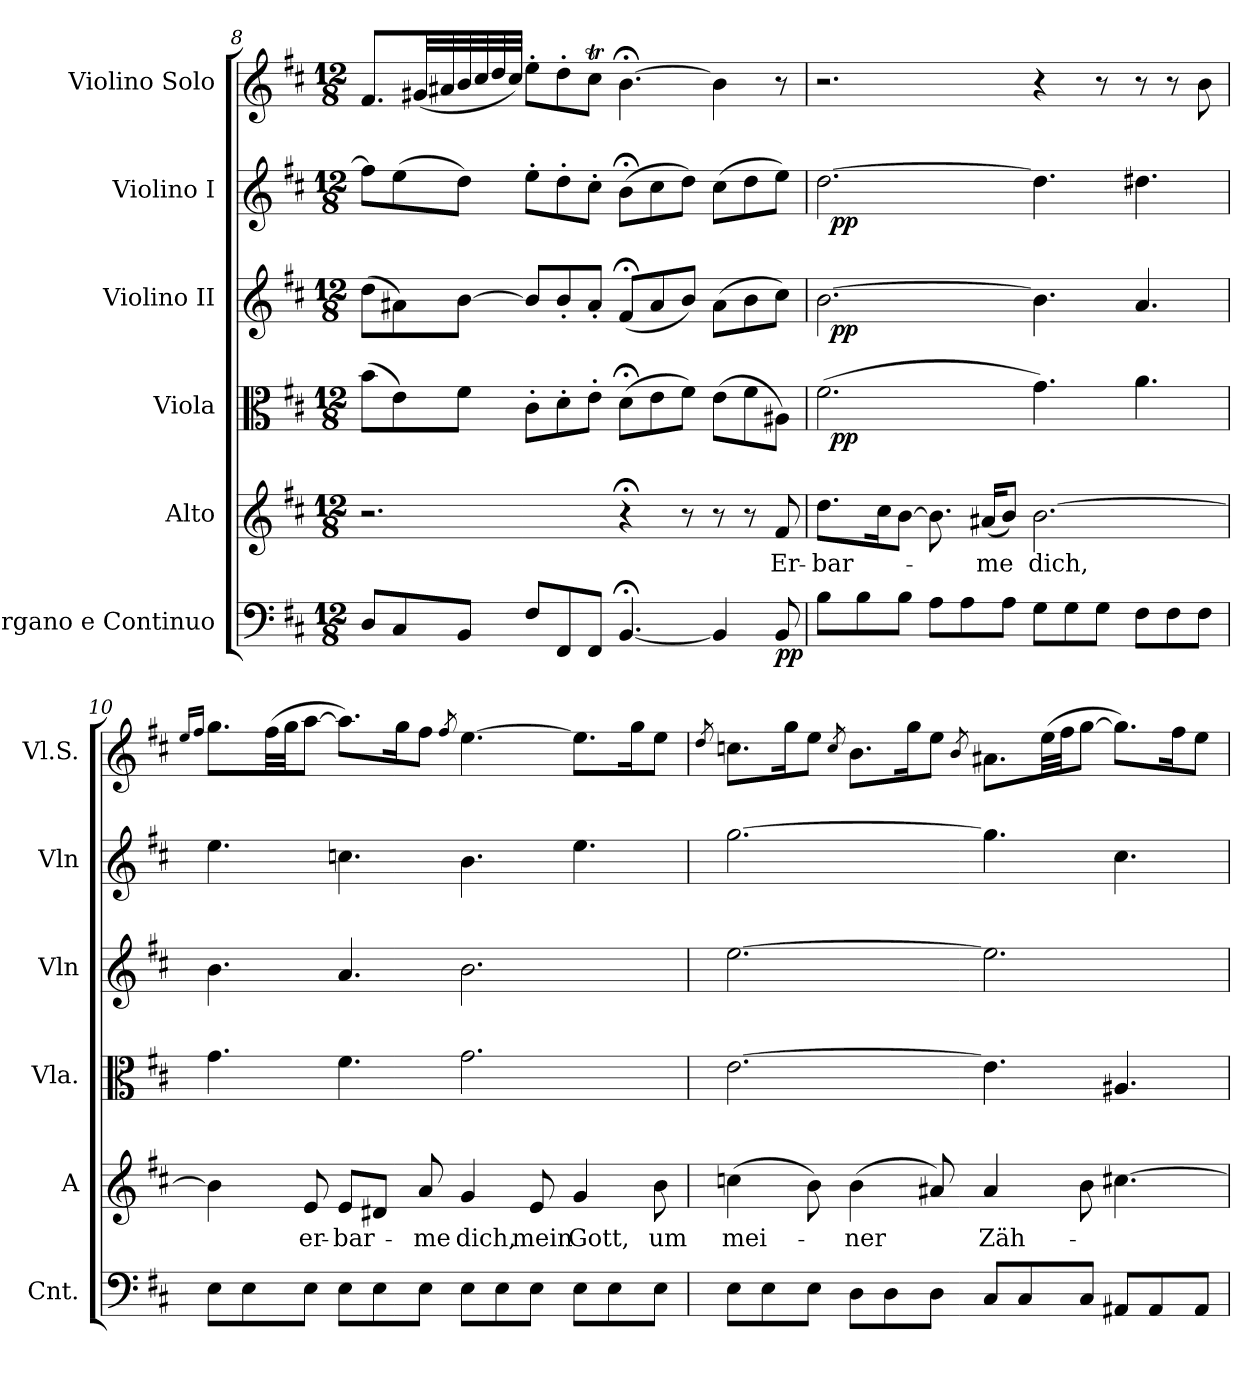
**kern	**dynam	**kern	**text	**kern	**dynam	**kern	**dynam	**kern	**dynam	**kern
*part6	*part6	*part5	*part5	*part4	*part4	*part3	*part3	*part2	*part2	*part1
*staff6	*staff6	*staff5	*staff5	*staff4	*staff4	*staff3	*staff3	*staff2	*staff2	*staff1
*I"Organo e Continuo	*	*I"Alto	*	*I"Viola	*	*I"Violino II	*	*I"Violino I	*	*I"Violino Solo
*I'Cnt.	*	*I'A	*	*I'Vla.	*	*I'Vln	*	*I'Vln	*	*I'Vl.S.
!!LO:LB:g=z
*clefF4	*	*clefG2	*	*clefC3	*	*clefG2	*	*clefG2	*	*clefG2
*k[f#c#]	*	*k[f#c#]	*	*k[f#c#]	*	*k[f#c#]	*	*k[f#c#]	*	*k[f#c#]
*D:	*	*D:	*	*D:	*	*D:	*	*D:	*	*D:
*M12/8	*	*M12/8	*	*M12/8	*	*M12/8	*	*M12/8	*	*M12/8
=8	=8	=8	=8	=8	=8	=8	=8	=8	=8	=8
8D/L	.	2.r	.	(>8b\L	.	(>8dd\L	.	8ff#\L]	.	8.f#/L
8C#/	.	.	.	8e\)	.	8a#X\)	.	(>8ee\	.	.
.	.	.	.	.	.	.	.	.	.	(<32g#X/LL
.	.	.	.	.	.	.	.	.	.	32a#X/
8BB/J	.	.	.	8f#\J	.	[8b\J	.	8dd\J)	.	32b/
.	.	.	.	.	.	.	.	.	.	32cc#/
.	.	.	.	.	.	.	.	.	.	32dd/
.	.	.	.	.	.	.	.	.	.	32cc#/JJJ)
8F#/L	.	.	.	8c#'>\L	.	8b/L]	.	8ee'>\L	.	8ee'>\L
8FF#/	.	.	.	8d'>\	.	8b'</	.	8dd'>\	.	8dd'>\
8FF#/J	.	.	.	8e'>\J	.	8a#'</J	.	8cc#'>\J	.	8cc#t\J
[4.BB;</	.	4r;<	.	(>8d;<\L	.	(<8f#;</L	.	(>8b;<\L	.	[4.b;<\
.	.	.	.	8e\	.	8a#/	.	8cc#\	.	.
.	.	8r	.	8f#\J)	.	8b/J)	.	8dd\J)	.	.
4BB/]	.	8r	.	(>8e\L	.	(>8a#\L	.	(>8cc#\L	.	4b\]
.	.	8r	.	8f#\	.	8b\	.	8dd\	.	.
!	!LO:DY:b	!	!LO:LY:b	!	!	!	!	!	!	!
8BB/	pp	8f#/	Er-	8A#X\J)	.	8cc#\J)	.	8ee\J)	.	8r
=9	=9	=9	=9	=9	=9	=9	=9	=9	=9	=9
!	!	!	!LO:LY:b	!	!	!	!	!	!	!
*	*	*	*	*^	*	*^	*	*^	*	*
8B\L	.	8.dd\L	-bar-	(>2.f#\	32ryy	.	[2.b\	32ryy	.	[2.dd\	32ryy	.	2.r
!	!	!	!	!	!	!LO:DY:b	!	!	!LO:DY:b	!	!	!LO:DY:b	!
.	.	.	.	.	1ryy	pp	.	1ryy	pp	.	1ryy	pp	.
8B\	.	.	.	.	.	.	.	.	.	.	.	.	.
.	.	16cc#\k	.	.	.	.	.	.	.	.	.	.	.
8B\J	.	[8b\J	.	.	.	.	.	.	.	.	.	.	.
8A\L	.	8.b\]	.	.	.	.	.	.	.	.	.	.	.
8A\	.	.	.	.	.	.	.	.	.	.	.	.	.
!	!	!	!LO:LY:b	!	!	!	!	!	!	!	!	!	!
.	.	(<16a#X/KL	-me	.	.	.	.	.	.	.	.	.	.
8A\J	.	8b/J)	.	.	.	.	.	.	.	.	.	.	.
!	!	!	!LO:LY:b	!	!	!	!	!	!	!	!	!	!
8G\L	.	[2.b\	dich,	4.g\)	.	.	4.b\]	.	.	4.dd\]	.	.	4r
8G\	.	.	.	.	.	.	.	.	.	.	.	.	.
8G\J	.	.	.	.	.	.	.	.	.	.	.	.	8r
.	.	.	.	.	4...ryy	.	.	4...ryy	.	.	4...ryy	.	.
8F#\L	.	.	.	4.a\	.	.	4.a/	.	.	4.dd#X\	.	.	8r
8F#\	.	.	.	.	.	.	.	.	.	.	.	.	8r
8F#\J	.	.	.	.	.	.	.	.	.	.	.	.	8b\
*	*	*	*	*v	*v	*	*	*	*	*v	*v	*	*
*	*	*	*	*	*	*v	*v	*	*	*	*
=10	=10	=10	=10	=10	=10	=10	=10	=10	=10	=10
.	.	.	.	.	.	.	.	.	.	16qee/LL
.	.	.	.	.	.	.	.	.	.	16qff#/JJ
8E\L	.	4b\]	.	4.g\	.	4.b\	.	4.ee\	.	8.gg\L
8E\	.	.	.	.	.	.	.	.	.	.
.	.	.	.	.	.	.	.	.	.	(>32ff#\LL
.	.	.	.	.	.	.	.	.	.	32gg\JJ
!	!	!	!LO:LY:b	!	!	!	!	!	!	!
8E\J	.	8e/	er-	.	.	.	.	.	.	[8aa\J
!	!	!	!LO:LY:b	!	!	!	!	!	!	!
8E\L	.	8e/L	-bar-	4.f#\	.	4.a/	.	4.ccn\	.	8.aa\L])
8E\	.	8d#X/J	.	.	.	.	.	.	.	.
.	.	.	.	.	.	.	.	.	.	16gg\k
!	!	!	!LO:LY:b	!	!	!	!	!	!	!
8E\J	.	8a/	-me	.	.	.	.	.	.	8ff#\J
.	.	.	.	.	.	.	.	.	.	8qff#/
!	!	!	!LO:LY:b	!	!	!	!	!	!	!
8E\L	.	4g/	dich,	2.g\	.	2.b\	.	4.b\	.	[4.ee\
8E\	.	.	.	.	.	.	.	.	.	.
!	!	!	!LO:LY:b	!	!	!	!	!	!	!
8E\J	.	8e/	mein	.	.	.	.	.	.	.
!	!	!	!LO:LY:b	!	!	!	!	!	!	!
8E\L	.	4g/	Gott,	.	.	.	.	4.ee\	.	8.ee\L]
8E\	.	.	.	.	.	.	.	.	.	.
.	.	.	.	.	.	.	.	.	.	16gg\k
!	!	!	!LO:LY:b	!	!	!	!	!	!	!
8E\J	.	8b\	um	.	.	.	.	.	.	8ee\J
!!LO:LB:g=z
=11	=11	=11	=11	=11	=11	=11	=11	=11	=11	=11
.	.	.	.	.	.	.	.	.	.	8qdd/
!	!	!	!LO:LY:b	!	!	!	!	!	!	!
8E\L	.	(>4ccn\	mei-	[2.e\	.	[2.ee\	.	[2.gg\	.	8.ccn\L
8E\	.	.	.	.	.	.	.	.	.	.
.	.	.	.	.	.	.	.	.	.	16gg\k
8E\J	.	8b\)	.	.	.	.	.	.	.	8ee\J
.	.	.	.	.	.	.	.	.	.	8qcc/
!	!	!	!LO:LY:b	!	!	!	!	!	!	!
8D\L	.	(>4b\	-ner	.	.	.	.	.	.	8.b\L
8D\	.	.	.	.	.	.	.	.	.	.
.	.	.	.	.	.	.	.	.	.	16gg\k
8D\J	.	8a#X/)	.	.	.	.	.	.	.	8ee\J
.	.	.	.	.	.	.	.	.	.	8qb/
!	!	!	!LO:LY:b	!	!	!	!	!	!	!
8C#/L	.	4a#/	Zäh-	4.e\]	.	2.ee\]	.	4.gg\]	.	8.a#X\L
8C#/	.	.	.	.	.	.	.	.	.	.
.	.	.	.	.	.	.	.	.	.	(>32ee\LL
.	.	.	.	.	.	.	.	.	.	32ff#\JJ
8C#/J	.	8b\	.	.	.	.	.	.	.	[8gg\J
8AA#X/L	.	[4.cc#X\	.	4.A#X/	.	.	.	4.cc#\	.	8.gg\L])
8AA#/	.	.	.	.	.	.	.	.	.	.
.	.	.	.	.	.	.	.	.	.	16ff#\k
8AA#/J	.	.	.	.	.	.	.	.	.	8ee\J
=	=	=	=	=	=	=	=	=	=	=
*-	*-	*-	*-	*-	*-	*-	*-	*-	*-	*-
